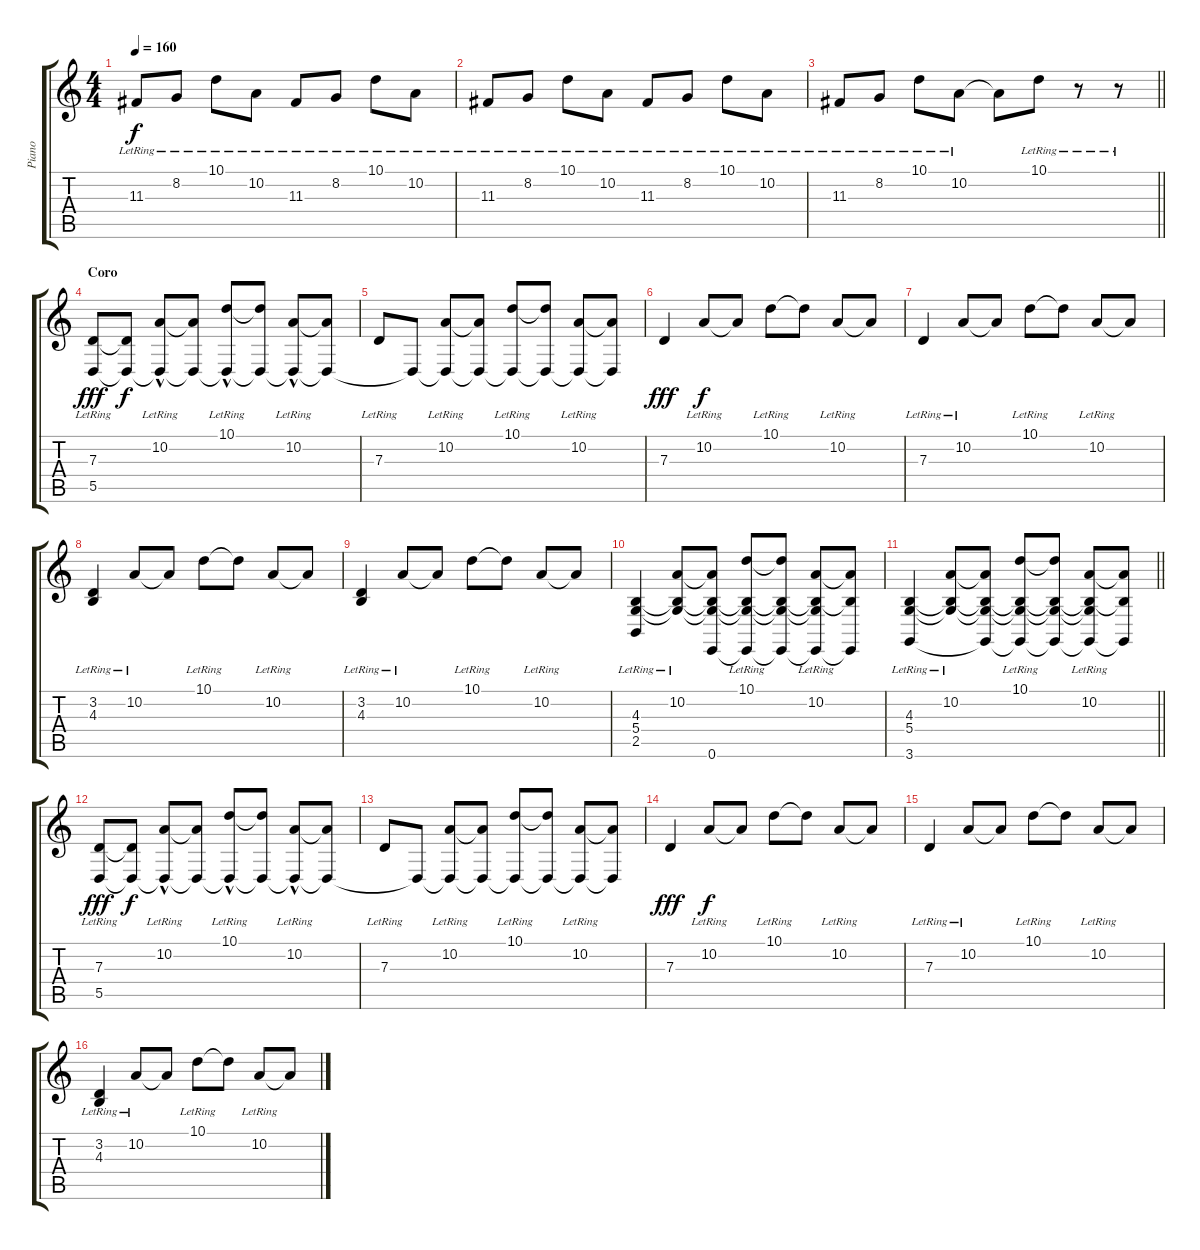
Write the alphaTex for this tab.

\track ("Piano" "Piano") {instrument electricgrandpiano}
\staff {score tabs}
\tuning (E4 B3 G3 D3 A2 E2) {hide}
\ts (4 4)
\tempo 160
\clef g2
\ks c
11.3{lr}.8{dy f} 8.2{lr}.8 10.1{lr}.8 10.2{lr}.8 11.3{lr}.8 8.2{lr}.8 10.1{lr}.8 10.2{lr}.8 |
11.3{lr}.8 8.2{lr}.8 10.1{lr}.8 10.2{lr}.8 11.3{lr}.8 8.2{lr}.8 10.1{lr}.8 10.2{lr}.8 |
\barLineRight lightlight
11.3{lr}.8 8.2{lr}.8 10.1{lr}.8 10.2{lr}.8 10.2{t}.8 10.1{lr}.8 r.8 r.8 |
\section ("" "Coro")
(7.3{lr} 5.5{lr}).8{dy fff} (7.3{t} 5.5{t}).8{dy f} (10.2{hac lr} 5.5{t}).8 (10.2{t} 5.5{t}).8 (10.1{hac lr} 5.5{t}).8 (10.1{t} 5.5{t}).8 (10.2{hac lr} 5.5{t}).8 (10.2{t} 5.5{t}).8 |
7.3{lr}.8 5.5{t}.8 (10.2{lr} 5.5{t}).8 (10.2{t} 5.5{t}).8 (10.1{lr} 5.5{t}).8 (10.1{t} 5.5{t}).8 (10.2{lr} 5.5{t}).8 (10.2{t} 5.5{t}).8 |
7.3.4{dy fff} 10.2{lr}.8{dy f} 10.2{t}.8 10.1{lr}.8 10.1{t}.8 10.2{lr}.8 10.2{t}.8 |
7.3{lr}.4 10.2{lr}.8 10.2{t}.8 10.1{lr}.8 10.1{t}.8 10.2{lr}.8 10.2{t}.8 |
(3.2{lr} 4.3{lr}).4 10.2{lr}.8 10.2{t}.8 10.1{lr}.8 10.1{t}.8 10.2{lr}.8 10.2{t}.8 |
(3.2{lr} 4.3{lr}).4 10.2{lr}.8 10.2{t}.8 10.1{lr}.8 10.1{t}.8 10.2{lr}.8 10.2{t}.8 |
(4.3{lr} 5.4{lr} 2.5).4 (10.2{lr} 4.3{t} 5.4{t}).8 (10.2{t} 4.3{t} 5.4{t} 0.6).8 (10.1{lr} 4.3{t} 5.4{t} 0.6{t}).8 (10.1{t} 4.3{t} 5.4{t} 0.6{t}).8 (10.2{lr} 4.3{t} 5.4{t} 0.6{t}).8 (10.2{t} 4.3{t} 0.6{t}).8 |
\barLineRight lightlight
(4.3{lr} 5.4{lr} 3.6).4 (10.2{lr} 4.3{t} 5.4{t}).8 (10.2{t} 4.3{t} 5.4{t} 3.6{t}).8 (10.1{lr} 4.3{t} 5.4{t} 3.6{t}).8 (10.1{t} 4.3{t} 5.4{t} 3.6{t}).8 (10.2{lr} 4.3{t} 5.4{t} 3.6{t}).8 (10.2{t} 4.3{t} 3.6{t}).8 |
(7.3{lr} 5.5{lr}).8{dy fff} (7.3{t} 5.5{t}).8{dy f} (10.2{hac lr} 5.5{t}).8 (10.2{t} 5.5{t}).8 (10.1{hac lr} 5.5{t}).8 (10.1{t} 5.5{t}).8 (10.2{hac lr} 5.5{t}).8 (10.2{t} 5.5{t}).8 |
7.3{lr}.8 5.5{t}.8 (10.2{lr} 5.5{t}).8 (10.2{t} 5.5{t}).8 (10.1{lr} 5.5{t}).8 (10.1{t} 5.5{t}).8 (10.2{lr} 5.5{t}).8 (10.2{t} 5.5{t}).8 |
7.3.4{dy fff} 10.2{lr}.8{dy f} 10.2{t}.8 10.1{lr}.8 10.1{t}.8 10.2{lr}.8 10.2{t}.8 |
7.3{lr}.4 10.2{lr}.8 10.2{t}.8 10.1{lr}.8 10.1{t}.8 10.2{lr}.8 10.2{t}.8 |
(3.2{lr} 4.3{lr}).4 10.2{lr}.8 10.2{t}.8 10.1{lr}.8 10.1{t}.8 10.2{lr}.8 10.2{t}.8
